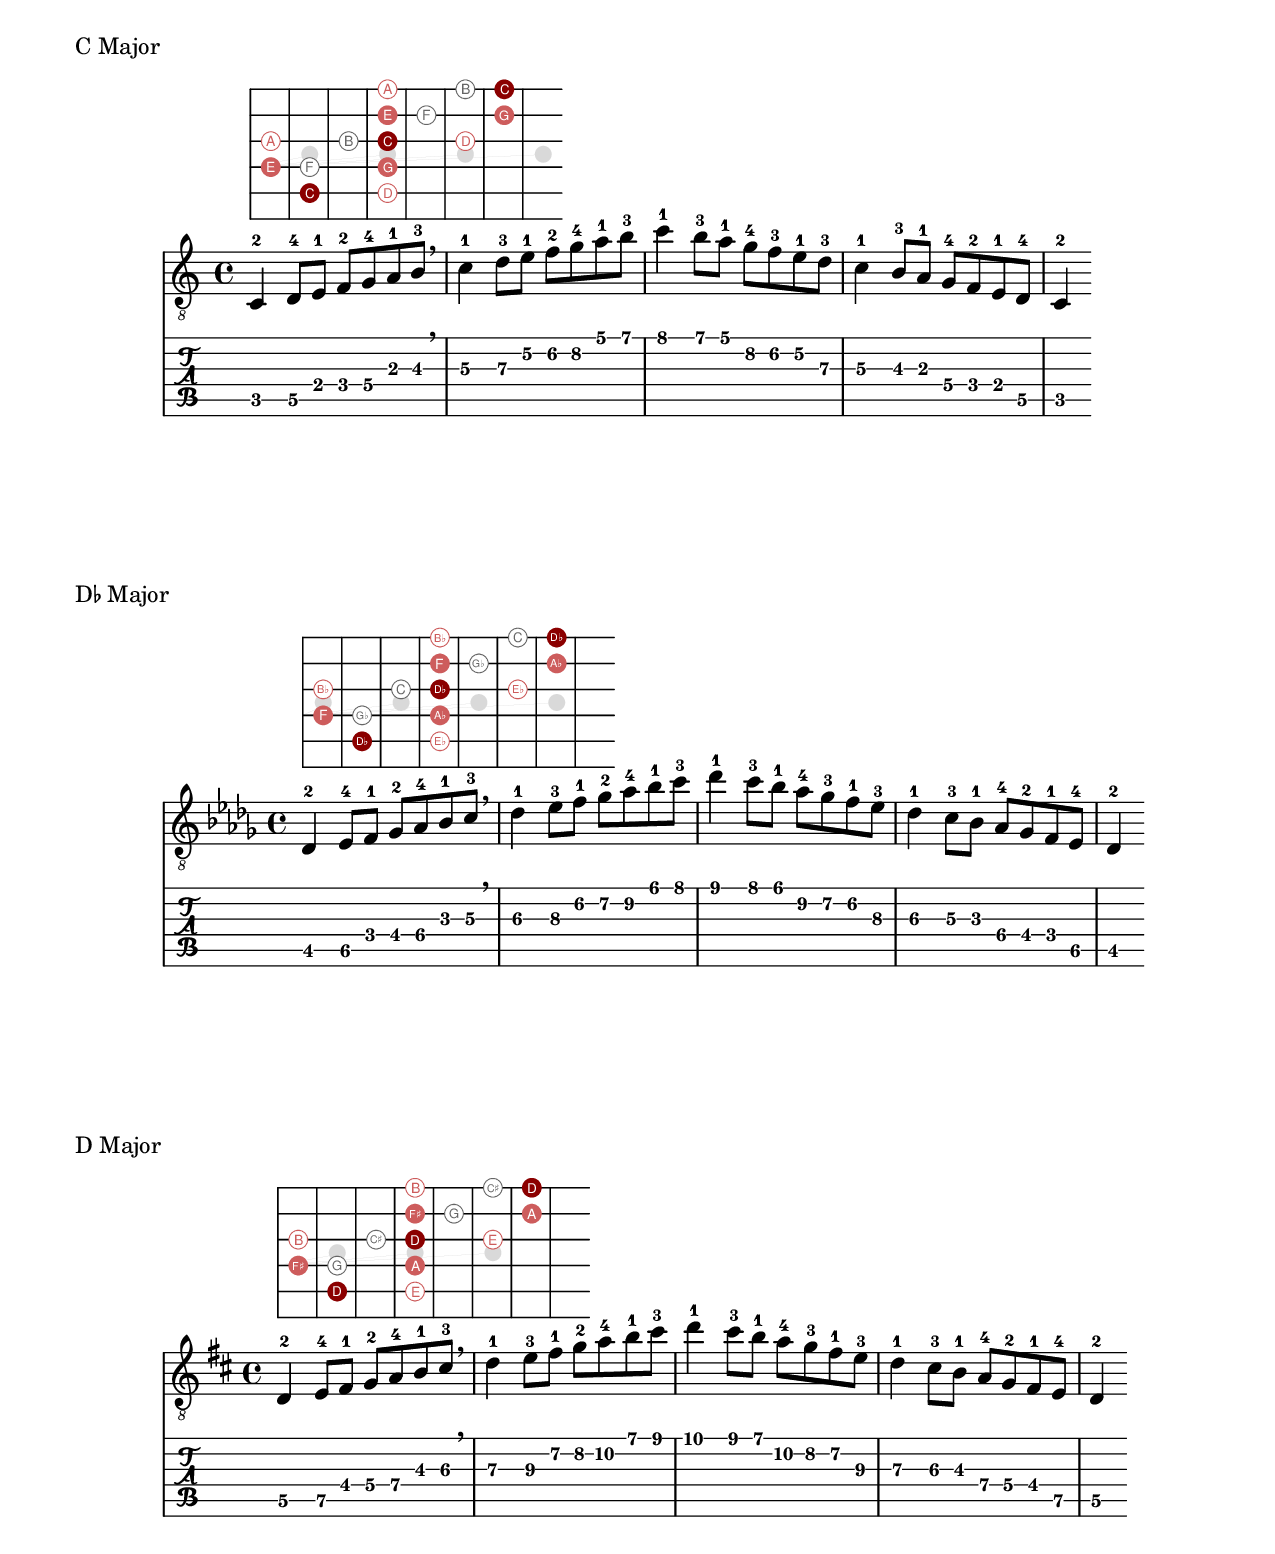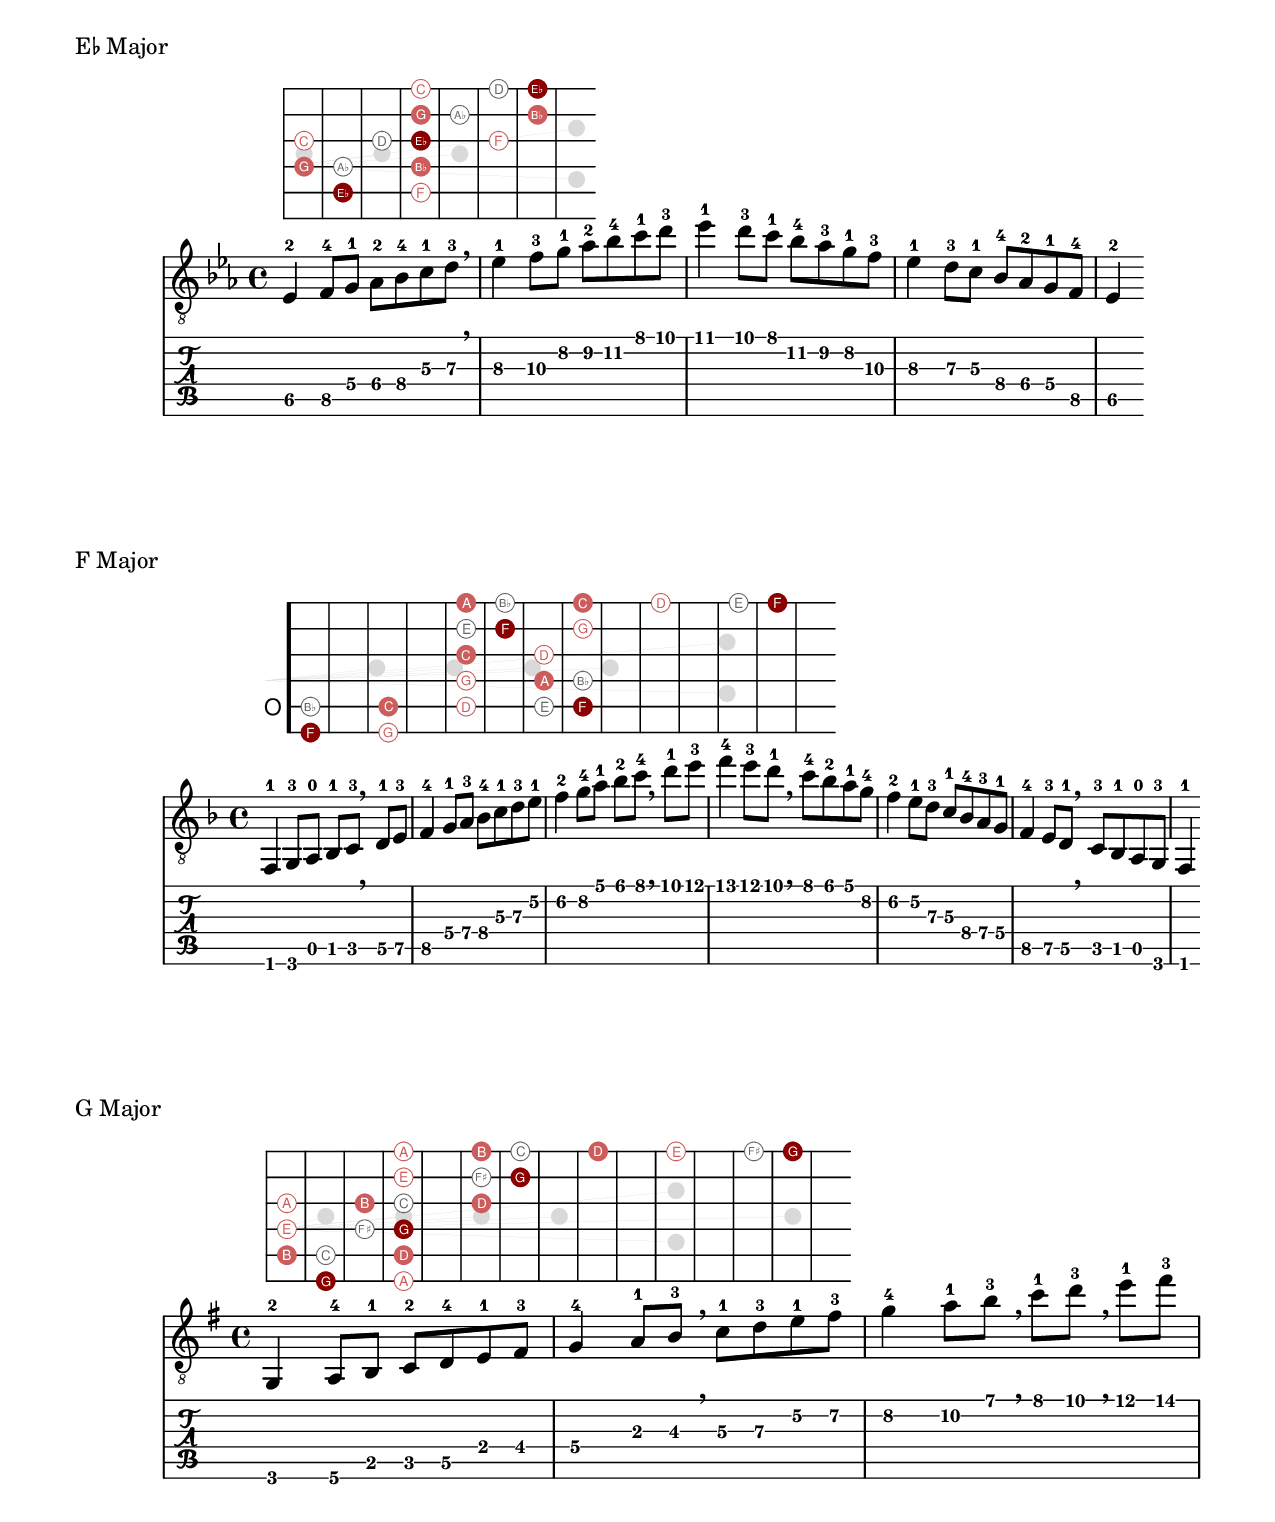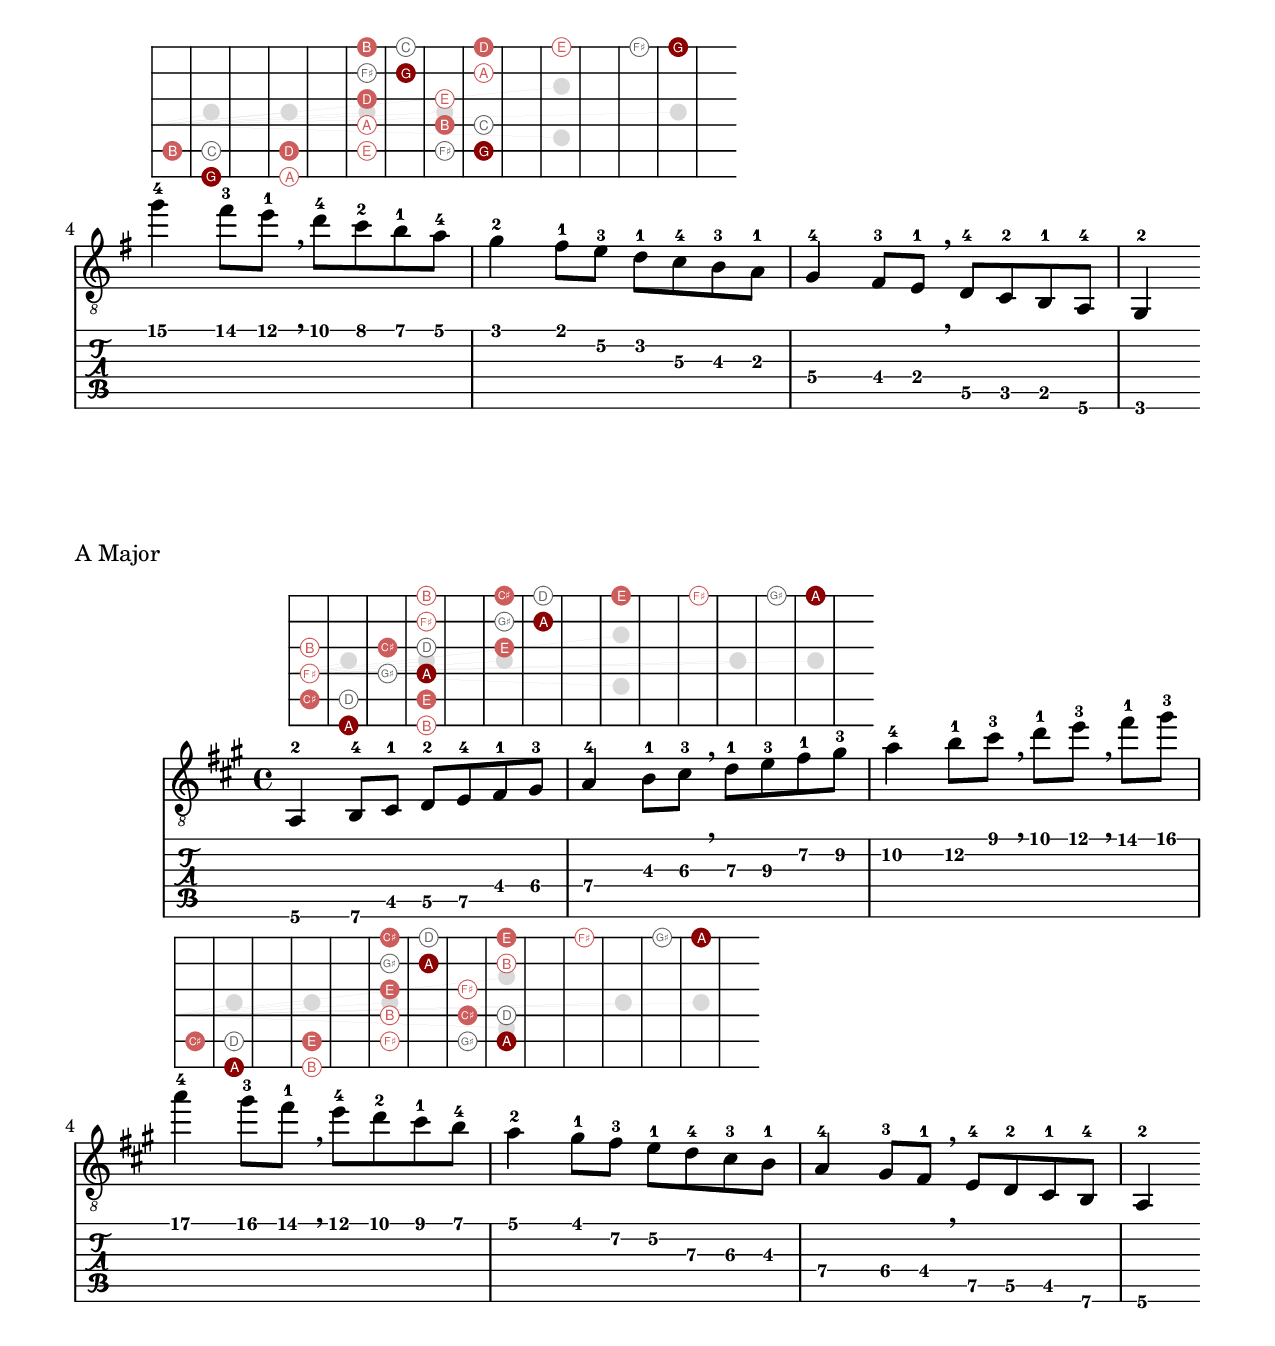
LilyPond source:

\version "2.22.0"

\include "../titling.ily"
\paper {
  #(set-paper-size "letter")
  left-margin = 0.5\in
  top-margin = 0.5\in
  right-margin = 0.5\in
  bottom-margin = 0.5\in
}

\language "english"

\markup {
  \column {
    \justify { C Major }
    \vspace #0.5
  }
}

music = \relative {
  \key c \major
  \time 4/4

  c4-2 d8-4 e-1 f-2 g-4 a-1 b-3 \breathe |
  c4-1 d8-3 e-1 f-2 g-4 a-1 b-3 |
  c4-1 b8-3 a-1 g-4 f-3 e-1 d-3 |
  c4-1 b8-3 a-1 g-4 f-2 e-1 d-4 |
  c4-2
}

fret-diagram-size = 2.5

\score {
  <<
    \new Staff {
      \clef "treble_8"
      <<
        \music
        {
          s1^\markup { \combine
            % x-coordinate = size * fret-distance * (fret-number - 0.5) + 0.16
            %              = 2.5 * 1.5 * (fret-number − 0.5) + 0.16
            \postscript #"
              5.785 1.24 0.8 0 360 arc closepath
              13.285 1.24 0.8 0 360 arc closepath
              20.785 1.24 0.8 0 360 arc closepath
              28.285 1.24 0.8 0 360 arc closepath
              0.85 setgray fill
            "
            \override #`(size . ,fret-diagram-size)
            \fret-diagram-container {
              \fret-diagram-verbose #`(
                (place-fret 5 3 "C" ,@fret-diagram-root-format)
                (place-fret 5 5 "D" ,@fret-diagram-pentatonic-format)
                (place-fret 4 2 "E" ,@fret-diagram-triad-format)
                (place-fret 4 3 "F" ,@fret-diagram-other-format)
                (place-fret 4 5 "G" ,@fret-diagram-triad-format)
                (place-fret 3 2 "A" ,@fret-diagram-pentatonic-format)
                (place-fret 3 4 "B" ,@fret-diagram-other-format)
                (place-fret 3 5 "C" ,@fret-diagram-root-format)
                (place-fret 3 7 "D" ,@fret-diagram-pentatonic-format)
                (place-fret 2 5 "E" ,@fret-diagram-triad-format)
                (place-fret 2 6 "F" ,@fret-diagram-other-format)
                (place-fret 2 8 "G" ,@fret-diagram-triad-format)
                (place-fret 1 5 "A" ,@fret-diagram-pentatonic-format)
                (place-fret 1 7 "B" ,@fret-diagram-other-format)
                (place-fret 1 8 "C" ,@fret-diagram-root-format))
            }
          }
        }
      >>
    }
    \new TabStaff {
      <<
        \music
        {
          \set TabStaff.restrainOpenStrings = ##t
          \set TabStaff.minimumFret = #2
          s1 |
          \set TabStaff.minimumFret = #5
          s1*2 |
          s4 \set TabStaff.minimumFret = #2
        }
      >>
    }
  >>
}

\markup {
  \column {
    \vspace #1
    \justify { \concat { D \hspace #0.1 \raise #0.4 \teeny \flat } Major }
    \vspace #0.5
  }
}

\score {
  <<
    \new Staff {
      \clef "treble_8"
      <<
        { \transpose c d-flat { \music } }
        {
          s1^\markup { \combine
            \postscript #"
              2.035 1.24 0.8 0 360 arc closepath
              9.535 1.24 0.8 0 360 arc closepath
              17.035 1.24 0.8 0 360 arc closepath
              24.535 1.24 0.8 0 360 arc closepath
              0.85 setgray fill
            "
            \override #`(size . ,fret-diagram-size)
            \fret-diagram-container {
              \fret-diagram-verbose #`(
                (place-fret 5 3 "D♭" ,@fret-diagram-root-format)
                (place-fret 5 5 "E♭" ,@fret-diagram-pentatonic-format)
                (place-fret 4 2 "F"  ,@fret-diagram-triad-format)
                (place-fret 4 3 "G♭" ,@fret-diagram-other-format)
                (place-fret 4 5 "A♭" ,@fret-diagram-triad-format)
                (place-fret 3 2 "B♭" ,@fret-diagram-pentatonic-format)
                (place-fret 3 4 "C"  ,@fret-diagram-other-format)
                (place-fret 3 5 "D♭" ,@fret-diagram-root-format)
                (place-fret 3 7 "E♭" ,@fret-diagram-pentatonic-format)
                (place-fret 2 5 "F"  ,@fret-diagram-triad-format)
                (place-fret 2 6 "G♭" ,@fret-diagram-other-format)
                (place-fret 2 8 "A♭" ,@fret-diagram-triad-format)
                (place-fret 1 5 "B♭" ,@fret-diagram-pentatonic-format)
                (place-fret 1 7 "C"  ,@fret-diagram-other-format)
                (place-fret 1 8 "D♭" ,@fret-diagram-root-format))
            }
          }
        }
      >>
    }
    \new TabStaff {
      <<
        { \transpose c d-flat { \music } }
        {
          \set TabStaff.restrainOpenStrings = ##t
          \set TabStaff.minimumFret = #3
          s1 |
          \set TabStaff.minimumFret = #6
          s1*2 |
          s4 \set TabStaff.minimumFret = #3
        }
      >>
    }
  >>
}

\markup {
  \column {
    \vspace #1
    \justify { D Major }
    \vspace #0.5
  }
}

\score {
  <<
    \new Staff {
      \clef "treble_8"
      <<
        { \transpose c d { \music } }
        {
          s1^\markup { \combine
            \postscript #"
              5.785 1.24 0.8 0 360 arc closepath
              13.285 1.24 0.8 0 360 arc closepath
              20.785 1.24 0.8 0 360 arc closepath
              0.85 setgray fill
            "
            \override #`(size . ,fret-diagram-size)
            \fret-diagram-container {
              \fret-diagram-verbose #`(
                (place-fret 5 3 "D"  ,@fret-diagram-root-format)
                (place-fret 5 5 "E"  ,@fret-diagram-pentatonic-format)
                (place-fret 4 2 "F♯" ,@fret-diagram-triad-format)
                (place-fret 4 3 "G"  ,@fret-diagram-other-format)
                (place-fret 4 5 "A"  ,@fret-diagram-triad-format)
                (place-fret 3 2 "B"  ,@fret-diagram-pentatonic-format)
                (place-fret 3 4 "C♯" ,@fret-diagram-other-format)
                (place-fret 3 5 "D"  ,@fret-diagram-root-format)
                (place-fret 3 7 "E"  ,@fret-diagram-pentatonic-format)
                (place-fret 2 5 "F♯" ,@fret-diagram-triad-format)
                (place-fret 2 6 "G"  ,@fret-diagram-other-format)
                (place-fret 2 8 "A"  ,@fret-diagram-triad-format)
                (place-fret 1 5 "B"  ,@fret-diagram-pentatonic-format)
                (place-fret 1 7 "C♯" ,@fret-diagram-other-format)
                (place-fret 1 8 "D"  ,@fret-diagram-root-format))
            }
          }
        }
      >>
    }
    \new TabStaff {
      <<
        { \transpose c d { \music } }
        {
          \set TabStaff.restrainOpenStrings = ##t
          \set TabStaff.minimumFret = #4
          s1 |
          \set TabStaff.minimumFret = #7
          s1*2 |
          s4 \set TabStaff.minimumFret = #4
        }
      >>
    }
  >>
}

\pageBreak

\markup {
  \column {
    \vspace #1
    \justify { \concat { E \hspace #0.1 \raise #0.4 \teeny \flat } Major }
    \vspace #0.5
  }
}

\score {
  <<
    \new Staff {
      \clef "treble_8"
      <<
        { \transpose c e-flat { \music } }
        {
          s1^\markup { \combine
            \postscript #"
              2.035 1.24 0.8 0 360 arc closepath
              9.535 1.24 0.8 0 360 arc closepath
              17.035 1.24 0.8 0 360 arc closepath
              28.285 3.72 0.8 0 360 arc closepath
              28.285 -1.24 0.8 0 360 arc closepath
              0.85 setgray fill
            "
            \override #`(size . ,fret-diagram-size)
            \fret-diagram-container {
              \fret-diagram-verbose #`(
                (place-fret 5 3 "E♭" ,@fret-diagram-root-format)
                (place-fret 5 5 "F"  ,@fret-diagram-pentatonic-format)
                (place-fret 4 2 "G"  ,@fret-diagram-triad-format)
                (place-fret 4 3 "A♭" ,@fret-diagram-other-format)
                (place-fret 4 5 "B♭" ,@fret-diagram-triad-format)
                (place-fret 3 2 "C"  ,@fret-diagram-pentatonic-format)
                (place-fret 3 4 "D"  ,@fret-diagram-other-format)
                (place-fret 3 5 "E♭" ,@fret-diagram-root-format)
                (place-fret 3 7 "F"  ,@fret-diagram-pentatonic-format)
                (place-fret 2 5 "G"  ,@fret-diagram-triad-format)
                (place-fret 2 6 "A♭" ,@fret-diagram-other-format)
                (place-fret 2 8 "B♭" ,@fret-diagram-triad-format)
                (place-fret 1 5 "C"  ,@fret-diagram-pentatonic-format)
                (place-fret 1 7 "D"  ,@fret-diagram-other-format)
                (place-fret 1 8 "E♭" ,@fret-diagram-root-format))
            }
          }
        }
      >>
    }
    \new TabStaff {
      <<
        { \transpose c e-flat { \music } }
        {
          \set TabStaff.restrainOpenStrings = ##t
          \set TabStaff.minimumFret = #5
          s1 |
          \set TabStaff.minimumFret = #8
          s1*2 |
          s4 \set TabStaff.minimumFret = #5
        }
      >>
    }
  >>
}

\markup {
  \column {
    \vspace #1
    \justify { F Major }
    \vspace #0.5
  }
}

music = \relative {
  \key f \major
  \time 4/4

  f,4-1 g8-3 a-0 b-flat-1 c-3 \breathe d-1 e-3 |
  f4-4 g8-1 a-3 b-flat-4 c-1 d-3 e-1 |
  f4-2 g8-4 a-1 b-flat-2 c-4 \breathe d-1 e-3 |
  f4-4 e8-3 d-1 \breathe c-4 b-flat-2 a-1 g-4 |
  f4-2 e8-1 d-3 c-1 b-flat-4 a-3 g-1 |
  f4-4 e8-3 d-1 \breathe c-3 b-flat-1 a-0 g-3 |
  f4-1
}

\score {
  <<
    \new Staff {
      \clef "treble_8"
      <<
        { \music }
        {
          s1^\markup { \combine
            % x-coordinate = size * fret-distance * (fret-number - 0.5) + 0.16
            %              = 2.5 * 1.5 * (fret-number − 0.5) + 1.5
            \postscript #"
              10.875 1.24 0.8 0 360 arc closepath
              18.375 1.24 0.8 0 360 arc closepath
              25.875 1.24 0.8 0 360 arc closepath
              33.375 1.24 0.8 0 360 arc closepath
              44.625 3.72 0.8 0 360 arc closepath
              44.625 -1.24 0.8 0 360 arc closepath
              0.85 setgray fill
            "
            \override #`(size . ,fret-diagram-size)
            \fret-diagram-container {
              \fret-diagram-verbose #`(
                (place-fret 6  1 "F"  ,@fret-diagram-root-format)
                (place-fret 6  3 "G"  ,@fret-diagram-pentatonic-format)
                (open       5    "A"  ,@fret-diagram-triad-format)
                (place-fret 5  1 "B♭" ,@fret-diagram-other-format)
                (place-fret 5  3 "C"  ,@fret-diagram-triad-format)
                (place-fret 5  5 "D"  ,@fret-diagram-pentatonic-format)
                (place-fret 5  7 "E"  ,@fret-diagram-other-format)
                (place-fret 5  8 "F"  ,@fret-diagram-root-format)
                (place-fret 4  5 "G"  ,@fret-diagram-pentatonic-format)
                (place-fret 4  7 "A"  ,@fret-diagram-triad-format)
                (place-fret 4  8 "B♭" ,@fret-diagram-other-format)
                (place-fret 3  5 "C"  ,@fret-diagram-triad-format)
                (place-fret 3  7 "D"  ,@fret-diagram-pentatonic-format)
                (place-fret 2  5 "E"  ,@fret-diagram-other-format)
                (place-fret 2  6 "F"  ,@fret-diagram-root-format)
                (place-fret 2  8 "G"  ,@fret-diagram-pentatonic-format)
                (place-fret 1  5 "A"  ,@fret-diagram-triad-format)
                (place-fret 1  6 "B♭" ,@fret-diagram-other-format)
                (place-fret 1  8 "C"  ,@fret-diagram-triad-format)
                (place-fret 1 10 "D"  ,@fret-diagram-pentatonic-format)
                (place-fret 1 12 "E"  ,@fret-diagram-other-format)
                (place-fret 1 13 "F"  ,@fret-diagram-root-format))
            }
          }
        }
      >>
    }
    \new TabStaff {
      <<
        { \music }
        {
          s2. \set TabStaff.minimumFret = #5 \set TabStaff.restrainOpenStrings = ##t s4 |
          s1*4 |
          s2 \unset TabStaff.minimumFret \set TabStaff.restrainOpenStrings = ##f s2 |
        }
      >>
    }
  >>
}

music = \relative {
  \key g \major
  \time 4/4

  g,4-2 a8-4 b-1 c-2 d-4 e-1 f-sharp-3 |
  g4-4 a8-1 b-3 \breathe c-1 d-3 e-1 f-sharp-3 |
  g4-4 a8-1 b-3 \breathe c-1 d-3 \breathe e-1 f-sharp-3 |
  g4-4 f-sharp8-3 e-1 \breathe d-4 c-2 b-1 a-4 |
  g4-2 f-sharp8-1 e-3 d-1 c-4 b-3 a-1 |
  g4-4 f-sharp8-3 e-1 \breathe d-4 c-2 b-1 a-4 |
  g4-2
}

\markup {
  \column {
    \vspace #1
    \justify { G Major }
    \vspace #0.5
  }
}

\score {
  <<
    \new Staff {
      \clef "treble_8"
      <<
        { \music }
        {
          s1^\markup { \combine
            % x-coordinate = size * fret-distance * (fret-number - 0.5) + 0.16
            %              = 2.5 * 1.5 * (fret-number − 0.5) + 0.16
            \postscript #"
              5.785 1.24 0.8 0 360 arc closepath
              13.285 1.24 0.8 0 360 arc closepath
              20.785 1.24 0.8 0 360 arc closepath
              28.285 1.24 0.8 0 360 arc closepath
              39.535 3.72 0.8 0 360 arc closepath
              39.535 -1.24 0.8 0 360 arc closepath
              50.785 1.24 0.8 0 360 arc closepath
              0.85 setgray fill
            "
            \override #`(size . ,fret-diagram-size)
            \fret-diagram-container {
              \fret-diagram-verbose #`(
                (place-fret 6  3 "G"  ,@fret-diagram-root-format)
                (place-fret 6  5 "A"  ,@fret-diagram-pentatonic-format)
                (place-fret 5  2 "B"  ,@fret-diagram-triad-format)
                (place-fret 5  3 "C"  ,@fret-diagram-other-format)
                (place-fret 5  5 "D"  ,@fret-diagram-triad-format)
                (place-fret 4  2 "E"  ,@fret-diagram-pentatonic-format)
                (place-fret 4  4 "F♯" ,@fret-diagram-other-format)
                (place-fret 4  5 "G"  ,@fret-diagram-root-format)
                (place-fret 3  2 "A"  ,@fret-diagram-pentatonic-format)
                (place-fret 3  4 "B"  ,@fret-diagram-triad-format)
                (place-fret 3  5 "C"  ,@fret-diagram-other-format)
                (place-fret 3  7 "D"  ,@fret-diagram-triad-format)
                (place-fret 2  5 "E"  ,@fret-diagram-pentatonic-format)
                (place-fret 2  7 "F♯" ,@fret-diagram-other-format)
                (place-fret 2  8 "G"  ,@fret-diagram-root-format)
                (place-fret 1  5 "A"  ,@fret-diagram-pentatonic-format)
                (place-fret 1  7 "B"  ,@fret-diagram-triad-format)
                (place-fret 1  8 "C"  ,@fret-diagram-other-format)
                (place-fret 1 10 "D"  ,@fret-diagram-triad-format)
                (place-fret 1 12 "E"  ,@fret-diagram-pentatonic-format)
                (place-fret 1 14 "F♯" ,@fret-diagram-other-format)
                (place-fret 1 15 "G"  ,@fret-diagram-root-format))
            }
          } |
          s1*2 |
          s1^\markup { \combine
            \postscript #"
              5.785 1.24 0.8 0 360 arc closepath
              13.285 1.24 0.8 0 360 arc closepath
              20.785 1.24 0.8 0 360 arc closepath
              28.285 1.24 0.8 0 360 arc closepath
              39.535 3.72 0.8 0 360 arc closepath
              39.535 -1.24 0.8 0 360 arc closepath
              50.785 1.24 0.8 0 360 arc closepath
              0.85 setgray fill
            "
            \override #`(size . ,fret-diagram-size)
            \fret-diagram-container {
              \fret-diagram-verbose #`(
                (place-fret 6  3 "G"  ,@fret-diagram-root-format)
                (place-fret 6  5 "A"  ,@fret-diagram-pentatonic-format)
                (place-fret 5  2 "B"  ,@fret-diagram-triad-format)
                (place-fret 5  3 "C"  ,@fret-diagram-other-format)
                (place-fret 5  5 "D"  ,@fret-diagram-triad-format)
                (place-fret 5  7 "E"  ,@fret-diagram-pentatonic-format)
                (place-fret 5  9 "F♯" ,@fret-diagram-other-format)
                (place-fret 5 10 "G"  ,@fret-diagram-root-format)
                (place-fret 4  7 "A"  ,@fret-diagram-pentatonic-format)
                (place-fret 4  9 "B"  ,@fret-diagram-triad-format)
                (place-fret 4 10 "C"  ,@fret-diagram-other-format)
                (place-fret 3  7 "D"  ,@fret-diagram-triad-format)
                (place-fret 3  9 "E"  ,@fret-diagram-pentatonic-format)
                (place-fret 2  7 "F♯" ,@fret-diagram-other-format)
                (place-fret 2  8 "G"  ,@fret-diagram-root-format)
                (place-fret 2 10 "A"  ,@fret-diagram-pentatonic-format)
                (place-fret 1  7 "B"  ,@fret-diagram-triad-format)
                (place-fret 1  8 "C"  ,@fret-diagram-other-format)
                (place-fret 1 10 "D"  ,@fret-diagram-triad-format)
                (place-fret 1 12 "E"  ,@fret-diagram-pentatonic-format)
                (place-fret 1 14 "F♯" ,@fret-diagram-other-format)
                (place-fret 1 15 "G"  ,@fret-diagram-root-format))
            }
          } |
        }
      >>
    }
    \new TabStaff {
      <<
        { \music }
        {
          \set TabStaff.restrainOpenStrings = ##t
          \set TabStaff.minimumFret = #2
          s1 |
          s2 \set TabStaff.minimumFret = #5 s |
          \set TabStaff.minimumFret = #7
          s1 |
          s2 \set TabStaff.minimumFret = #2 s |
        }
      >>
    }
  >>
}

\markup {
  \column {
    \vspace #1
    \justify { A Major }
    \vspace #0.5
  }
}

\score {
  <<
    \new Staff {
      \clef "treble_8"
      <<
        { \transpose g a { \music } }
        {
          s1^\markup { \combine
            \postscript #"
              5.785 1.24 0.8 0 360 arc closepath
              13.285 1.24 0.8 0 360 arc closepath
              20.785 1.24 0.8 0 360 arc closepath
              32.035 3.72 0.8 0 360 arc closepath
              32.035 -1.24 0.8 0 360 arc closepath
              43.285 1.24 0.8 0 360 arc closepath
              50.785 1.24 0.8 0 360 arc closepath
              0.85 setgray fill
            "
            \override #`(size . ,fret-diagram-size)
            \fret-diagram-container {
              \fret-diagram-verbose #`(
                (place-fret 6  5 "A"  ,@fret-diagram-root-format)
                (place-fret 6  7 "B"  ,@fret-diagram-pentatonic-format)
                (place-fret 5  4 "C♯" ,@fret-diagram-triad-format)
                (place-fret 5  5 "D"  ,@fret-diagram-other-format)
                (place-fret 5  7 "E"  ,@fret-diagram-triad-format)
                (place-fret 4  4 "F♯" ,@fret-diagram-pentatonic-format)
                (place-fret 4  6 "G♯" ,@fret-diagram-other-format)
                (place-fret 4  7 "A"  ,@fret-diagram-root-format)
                (place-fret 3  4 "B"  ,@fret-diagram-pentatonic-format)
                (place-fret 3  6 "C♯" ,@fret-diagram-triad-format)
                (place-fret 3  7 "D"  ,@fret-diagram-other-format)
                (place-fret 3  9 "E"  ,@fret-diagram-triad-format)
                (place-fret 2  7 "F♯" ,@fret-diagram-pentatonic-format)
                (place-fret 2  9 "G♯" ,@fret-diagram-other-format)
                (place-fret 2 10 "A"  ,@fret-diagram-root-format)
                (place-fret 1  7 "B"  ,@fret-diagram-pentatonic-format)
                (place-fret 1  9 "C♯" ,@fret-diagram-triad-format)
                (place-fret 1 10 "D"  ,@fret-diagram-other-format)
                (place-fret 1 12 "E"  ,@fret-diagram-triad-format)
                (place-fret 1 14 "F♯" ,@fret-diagram-pentatonic-format)
                (place-fret 1 16 "G♯" ,@fret-diagram-other-format)
                (place-fret 1 17 "A"  ,@fret-diagram-root-format))
            }
          } |
          s1*2 |
          s1^\markup { \combine
            \postscript #"
              5.785 1.24 0.8 0 360 arc closepath
              13.285 1.24 0.8 0 360 arc closepath
              20.785 1.24 0.8 0 360 arc closepath
              32.035 3.72 0.8 0 360 arc closepath
              32.035 -1.24 0.8 0 360 arc closepath
              43.285 1.24 0.8 0 360 arc closepath
              50.785 1.24 0.8 0 360 arc closepath
              0.85 setgray fill
            "
            \override #`(size . ,fret-diagram-size)
            \fret-diagram-container {
              \fret-diagram-verbose #`(
                (place-fret 6  5 "A"  ,@fret-diagram-root-format)
                (place-fret 6  7 "B"  ,@fret-diagram-pentatonic-format)
                (place-fret 5  4 "C♯" ,@fret-diagram-triad-format)
                (place-fret 5  5 "D"  ,@fret-diagram-other-format)
                (place-fret 5  7 "E"  ,@fret-diagram-triad-format)
                (place-fret 5  9 "F♯" ,@fret-diagram-pentatonic-format)
                (place-fret 5 11 "G♯" ,@fret-diagram-other-format)
                (place-fret 5 12 "A"  ,@fret-diagram-root-format)
                (place-fret 4  9 "B"  ,@fret-diagram-pentatonic-format)
                (place-fret 4 11 "C♯" ,@fret-diagram-triad-format)
                (place-fret 4 12 "D"  ,@fret-diagram-other-format)
                (place-fret 3  9 "E"  ,@fret-diagram-triad-format)
                (place-fret 3 11 "F♯" ,@fret-diagram-pentatonic-format)
                (place-fret 2  9 "G♯" ,@fret-diagram-other-format)
                (place-fret 2 10 "A"  ,@fret-diagram-root-format)
                (place-fret 2 12 "B"  ,@fret-diagram-pentatonic-format)
                (place-fret 1  9 "C♯" ,@fret-diagram-triad-format)
                (place-fret 1 10 "D"  ,@fret-diagram-other-format)
                (place-fret 1 12 "E"  ,@fret-diagram-triad-format)
                (place-fret 1 14 "F♯" ,@fret-diagram-pentatonic-format)
                (place-fret 1 16 "G♯" ,@fret-diagram-other-format)
                (place-fret 1 17 "A"  ,@fret-diagram-root-format))
            }
          } |
        }
      >>
    }
    \new TabStaff {
      <<
        { \transpose g a { \music } }
        {
          \set TabStaff.restrainOpenStrings = ##t
          \set TabStaff.minimumFret = #4
          s1 |
          s2 \set TabStaff.minimumFret = #7 s |
          \set TabStaff.minimumFret = #9
          s1 |
          s2 \set TabStaff.minimumFret = #4 s |
        }
      >>
    }
  >>
}
